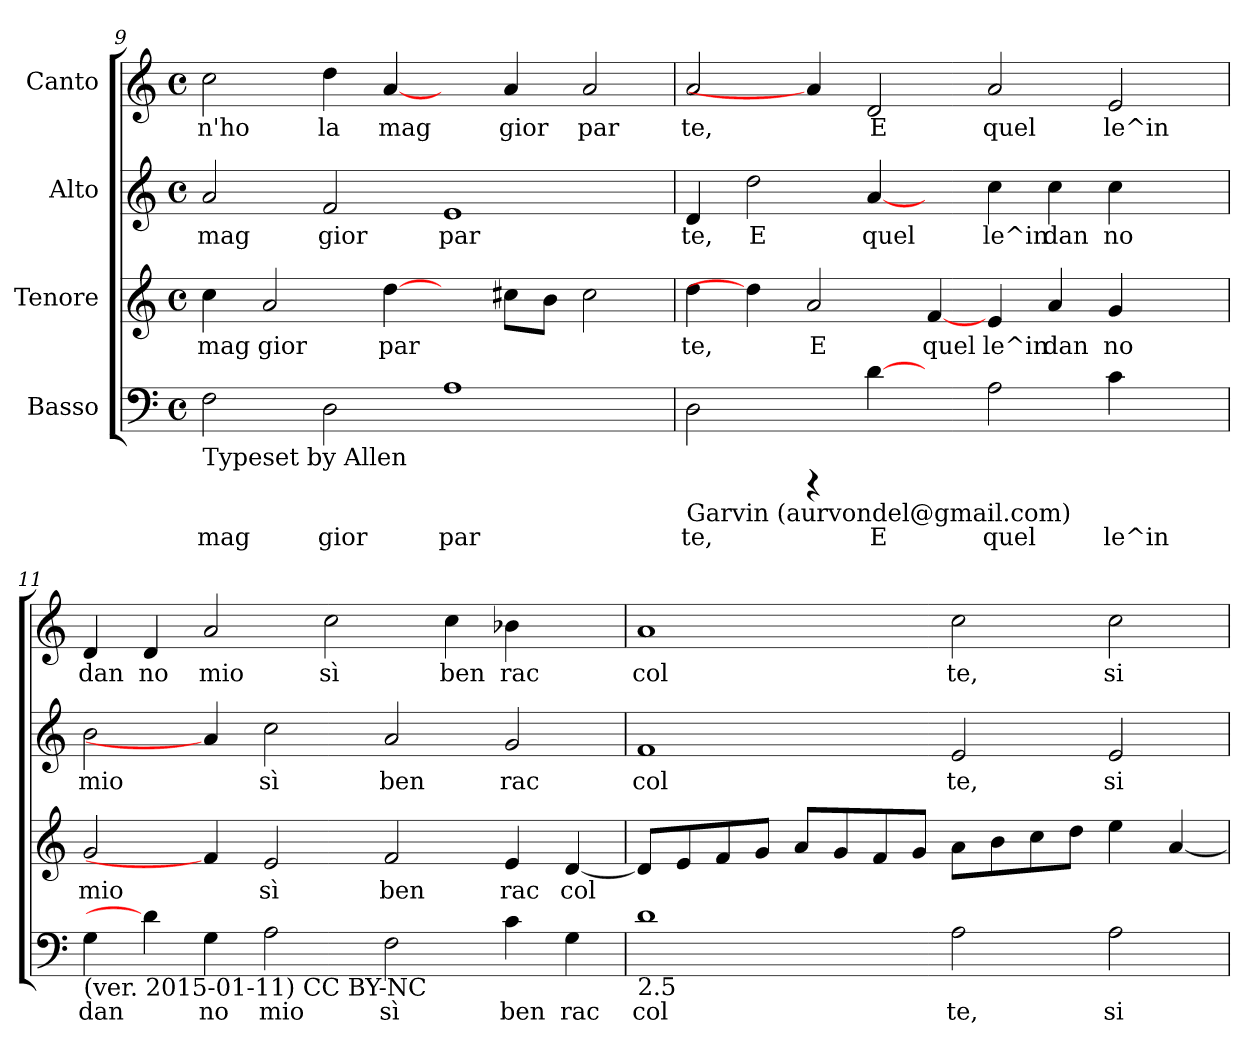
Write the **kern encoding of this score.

**kern	**text	**kern	**text	**kern	**text	**kern	**text
*part4	*part4	*part3	*part3	*part2	*part2	*part1	*part1
*staff4	*staff4	*staff3	*staff3	*staff2	*staff2	*staff1	*staff1
*I"Basso	*	*I"Tenore	*	*I"Alto	*	*I"Canto	*
*clefF4	*	*clefG2	*	*clefG2	*	*clefG2	*
*k[]	*	*k[]	*	*k[]	*	*k[]	*
*C:	*	*C:	*	*C:	*	*C:	*
*M4/4	*	*M4/4	*	*M4/4	*	*M4/4	*
*met(c)	*	*met(c)	*	*met(c)	*	*met(c)	*
=9	=9	=9	=9	=9	=9	=9	=9
!LO:TX:b:t=Typeset by Allen	!	!	!	!	!	!	!
!	!LO:LY:b:cj	!	!LO:LY:b:cj	!	!LO:LY:b:cj	!	!LO:LY:b:cj
2F\	mag	4cc\	mag	2a/	mag	2cc\	n'ho
!	!	!	!LO:LY:b:cj	!	!	!	!
.	.	2a/	gior	.	.	.	.
!	!LO:LY:b:cj	!	!	!	!LO:LY:b:cj	!	!LO:LY:b:cj
2D\	gior	.	.	2f/	gior	4dd\	la
!	!	!	!LO:LY:b:cj	!	!	!	!LO:LY:b:cj
.	.	[4dd\	par	.	.	[4a/	mag
!	!LO:LY:b:cj	!	!	!	!LO:LY:b:cj	!	!
1A	par	4ryy	.	1e	par	4ryy	.
!	!	!	!LO:LY:b:cj	!	!	!	!LO:LY:b:cj
.	.	8cc#\L	.	.	.	4a/	gior
!	!	!	!LO:LY:b:cj	!	!	!	!
.	.	8b\J	.	.	.	.	.
!	!	!	!LO:LY:b:cj	!	!	!	!LO:LY:b:cj
.	.	2cc#\	.	.	.	2a/	par
=10	=10	=10	=10	=10	=10	=10	=10
!LO:TX:b:t=Garvin (aurvondel@gmail.com)	!	!	!	!	!	!	!
!	!LO:LY:b:cj	!	!LO:LY:b:cj	!	!LO:LY:b:cj	!	!LO:LY:b:cj
2D\	te,	4dd\	te,	4d/	te,	2a/	te,
!	!	!	!	!	!LO:LY:b:cj	!	!
.	.	4dd\]	.	2dd\	E	.	.
!	!	!	!LO:LY:b:cj	!	!	!	!
4rCCC	.	2a/	E	.	.	4a/]	.
!	!LO:LY:b:cj	!	!	!	!LO:LY:b:cj	!	!LO:LY:b:cj
[4d\	E	.	.	[4a/	quel	2d/	E
!	!	!	!LO:LY:b:cj	!	!	!	!
4ryy	.	[4f/	quel	4ryy	.	.	.
!	!LO:LY:b:cj	!	!LO:LY:b:cj	!	!LO:LY:b:cj	!	!LO:LY:b:cj
2A\	quel	4e/	le^in	4cc\	le^in	2a/	quel
!	!	!	!LO:LY:b:cj	!	!LO:LY:b:cj	!	!
.	.	4a/	dan	4cc\	dan	.	.
!	!LO:LY:b:cj	!	!LO:LY:b:cj	!	!LO:LY:b:cj	!	!LO:LY:b:cj
4c\	le^in	4g/	no	4cc\	no	2e/	le^in
4ryy	.	4ryy	.	4ryy	.	.	.
=11	=11	=11	=11	=11	=11	=11	=11
!LO:TX:b:t=(ver. 2015-01-11) CC BY-NC	!	!	!	!	!	!	!
!	!LO:LY:b:cj	!	!LO:LY:b:cj	!	!LO:LY:b:cj	!	!LO:LY:b:cj
4G\	dan	2g/	mio	2b\	mio	4d/	dan
!	!	!	!	!	!	!	!LO:LY:b:cj
4d\]	.	.	.	.	.	4d/	no
!	!LO:LY:b:cj	!	!	!	!	!	!LO:LY:b:cj
4G\	no	4f/]	.	4a/]	.	2a/	mio
!	!LO:LY:b:cj	!	!LO:LY:b:cj	!	!LO:LY:b:cj	!	!
2A\	mio	2e/	sì	2cc\	sì	.	.
!	!	!	!	!	!	!	!LO:LY:b:cj
.	.	.	.	.	.	2cc\	sì
!	!LO:LY:b:cj	!	!LO:LY:b:cj	!	!LO:LY:b:cj	!	!
2F\	sì	2f/	ben	2a/	ben	.	.
!	!	!	!	!	!	!	!LO:LY:b:cj
.	.	.	.	.	.	4cc\	ben
!	!LO:LY:b:cj	!	!LO:LY:b:cj	!	!LO:LY:b:cj	!	!LO:LY:b:cj
4c\	ben	4e/	rac	2g/	rac	4b-X\	rac
!	!LO:LY:b:cj	!	!LO:LY:b:cj	!	!	!	!
4G\	rac	[>4d/	col	.	.	4ryy	.
!!LO:PB:g=z
=12	=12	=12	=12	=12	=12	=12	=12
!LO:TX:b:t=2.5	!	!	!	!	!	!	!
!	!LO:LY:b:cj	!	!LO:LY:b:cj	!	!LO:LY:b:cj	!	!LO:LY:a:cj
1d	col	8d/L]	.	1f	col	1a	col
!	!	!	!LO:LY:b:cj	!	!	!	!
.	.	8e/	.	.	.	.	.
!	!	!	!LO:LY:b:cj	!	!	!	!
.	.	8f/	.	.	.	.	.
!	!	!	!LO:LY:b:cj	!	!	!	!
.	.	8g/J	.	.	.	.	.
!	!	!	!LO:LY:b:cj	!	!	!	!
.	.	8a/L	.	.	.	.	.
!	!	!	!LO:LY:b:cj	!	!	!	!
.	.	8g/	.	.	.	.	.
!	!	!	!LO:LY:b:cj	!	!	!	!
.	.	8f/	.	.	.	.	.
!	!	!	!LO:LY:b:cj	!	!	!	!
.	.	8g/J	.	.	.	.	.
!	!LO:LY:b:cj	!	!LO:LY:b:cj	!	!LO:LY:b:cj	!	!LO:LY:a:cj
2A\	te,	8a\L	.	2e/	te,	2cc\	te,
!	!	!	!LO:LY:b:cj	!	!	!	!
.	.	8b\	.	.	.	.	.
!	!	!	!LO:LY:b:cj	!	!	!	!
.	.	8cc\	.	.	.	.	.
!	!	!	!LO:LY:b:cj	!	!	!	!
.	.	8dd\J	.	.	.	.	.
!	!LO:LY:b:cj	!	!LO:LY:b:cj	!	!LO:LY:b:cj	!	!LO:LY:a:cj
2A\	si	4ee\	.	2e/	si	2cc\	si
!	!	!	!LO:LY:b:cj	!	!	!	!
.	.	[<4a/	.	.	.	.	.
=	=	=	=	=	=	=	=
*-	*-	*-	*-	*-	*-	*-	*-
